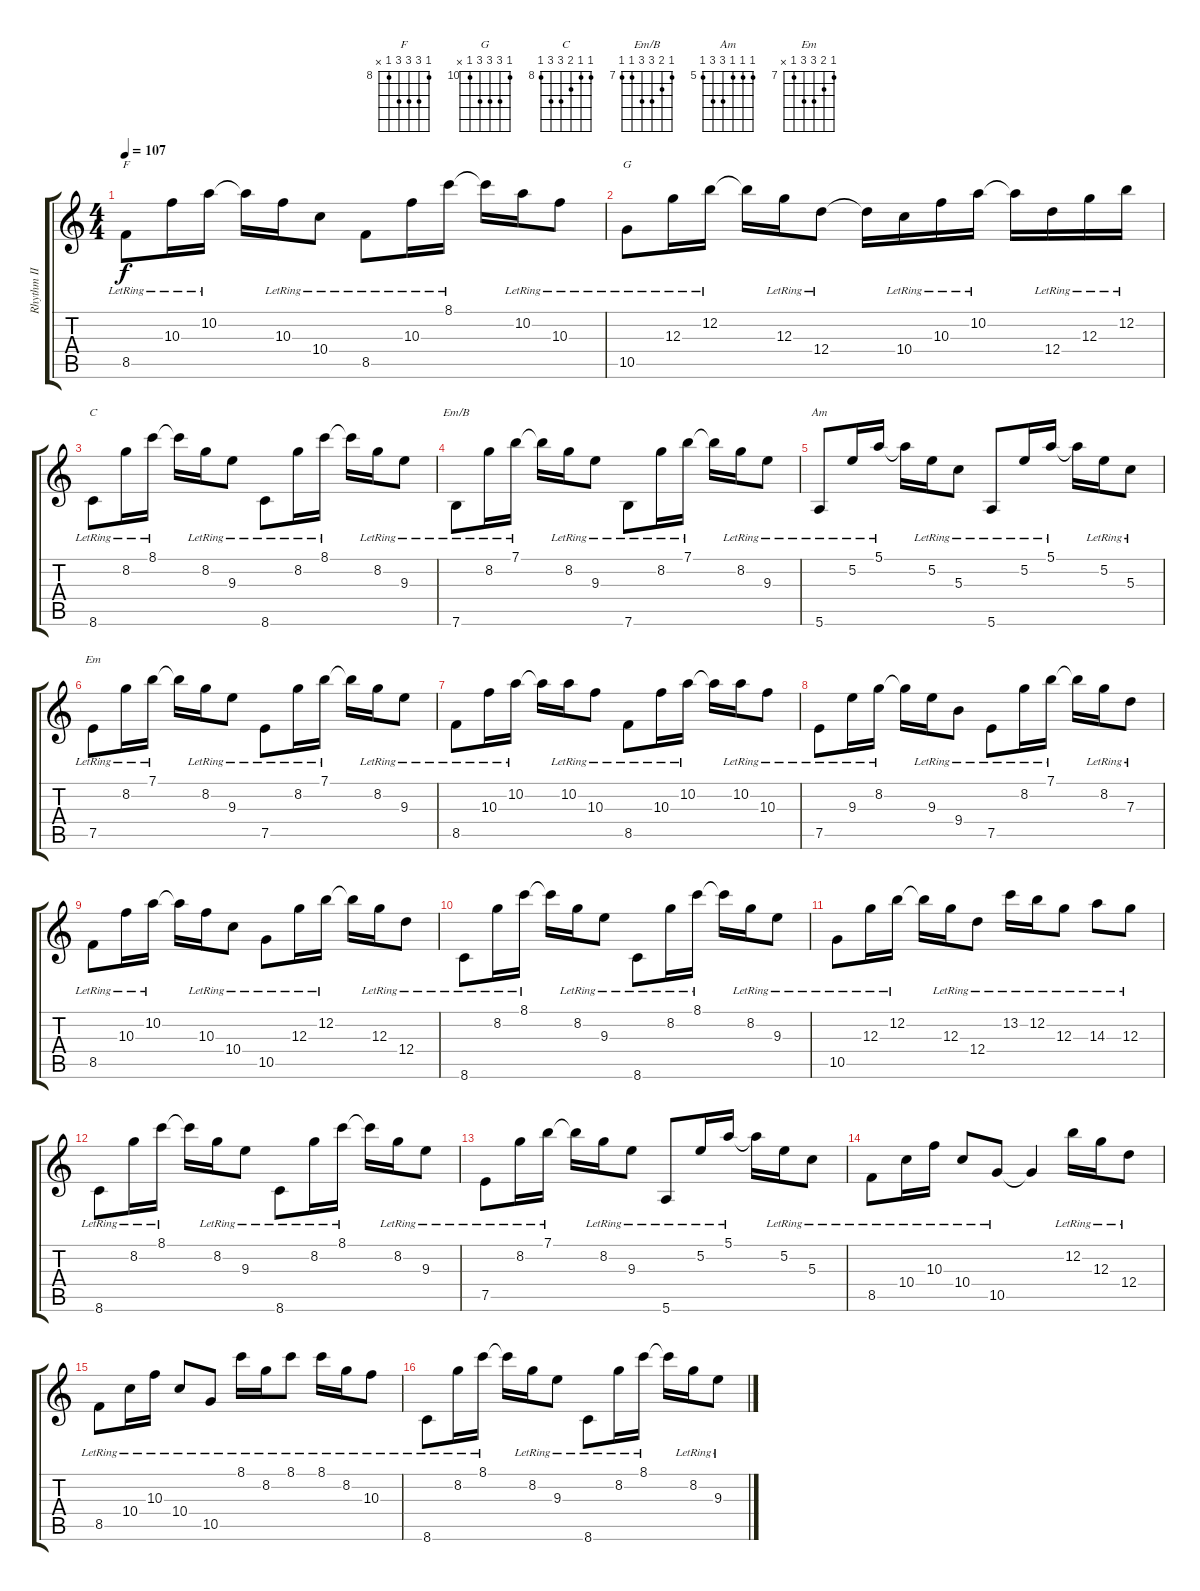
\track ("Rhythm II" "Rhythm II") {instrument acousticguitarsteel}
\staff {score tabs}
\tuning (E4 B3 G3 D3 A2 E2) {hide}
\chord ("F" 8 10 10 10 8 x) {firstfret 8}
\chord ("G" 10 12 12 12 10 x) {firstfret 10}
\chord ("C" 8 8 9 10 10 8) {firstfret 8}
\chord ("Em/B" 7 8 9 9 7 7) {firstfret 7}
\chord ("Am" 5 5 5 7 7 5) {firstfret 5}
\chord ("Em" 7 8 9 9 7 x) {firstfret 7}
\ts (4 4)
\tempo 107
\clef g2
\ks c
8.5{lr}.8{ch "F" dy f} 10.3{lr}.16 10.2{lr}.16 10.2{t}.16 10.3{lr}.16 10.4{lr}.8 8.5{lr}.8 10.3{lr}.16 8.1{lr}.16 8.1{t}.16 10.2{lr}.16 10.3{lr}.8 |
10.5{lr}.8{ch "G"} 12.3{lr}.16 12.2{lr}.16 12.2{t}.16 12.3{lr}.16 12.4{lr}.8 12.4{t}.16 10.4{lr}.16 10.3{lr}.16 10.2{lr}.16 10.2{t}.16 12.4{lr}.16 12.3{lr}.16 12.2{lr}.16 |
8.6{lr}.8{ch "C"} 8.2{lr}.16 8.1{lr}.16 8.1{t}.16 8.2{lr}.16 9.3{lr}.8 8.6{lr}.8 8.2{lr}.16 8.1{lr}.16 8.1{t}.16 8.2{lr}.16 9.3{lr}.8 |
7.6{lr}.8{ch "Em/B"} 8.2{lr}.16 7.1{lr}.16 7.1{t}.16 8.2{lr}.16 9.3{lr}.8 7.6{lr}.8 8.2{lr}.16 7.1{lr}.16 7.1{t}.16 8.2{lr}.16 9.3{lr}.8 |
5.6{lr}.8{ch "Am"} 5.2{lr}.16 5.1{lr}.16 5.1{t}.16 5.2{lr}.16 5.3{lr}.8 5.6{lr}.8 5.2{lr}.16 5.1{lr}.16 5.1{t}.16 5.2{lr}.16 5.3{lr}.8 |
7.5{lr}.8{ch "Em"} 8.2{lr}.16 7.1{lr}.16 7.1{t}.16 8.2{lr}.16 9.3{lr}.8 7.5{lr}.8 8.2{lr}.16 7.1{lr}.16 7.1{t}.16 8.2{lr}.16 9.3{lr}.8 |
8.5{lr}.8 10.3{lr}.16 10.2{lr}.16 10.2{t}.16 10.2{lr}.16 10.3{lr}.8 8.5{lr}.8 10.3{lr}.16 10.2{lr}.16 10.2{t}.16 10.2{lr}.16 10.3{lr}.8 |
7.5{lr}.8 9.3{lr}.16 8.2{lr}.16 8.2{t}.16 9.3{lr}.16 9.4{lr}.8 7.5{lr}.8 8.2{lr}.16 7.1{lr}.16 7.1{t}.16 8.2{lr}.16 7.3{lr}.8 |
8.5{lr}.8 10.3{lr}.16 10.2{lr}.16 10.2{t}.16 10.3{lr}.16 10.4{lr}.8 10.5{lr}.8 12.3{lr}.16 12.2{lr}.16 12.2{t}.16 12.3{lr}.16 12.4{lr}.8 |
8.6{lr}.8 8.2{lr}.16 8.1{lr}.16 8.1{t}.16 8.2{lr}.16 9.3{lr}.8 8.6{lr}.8 8.2{lr}.16 8.1{lr}.16 8.1{t}.16 8.2{lr}.16 9.3{lr}.8 |
10.5{lr}.8 12.3{lr}.16 12.2{lr}.16 12.2{t}.16 12.3{lr}.16 12.4{lr}.8 13.2{lr}.16 12.2{lr}.16 12.3{lr}.8 14.3{lr}.8 12.3{lr}.8 |
8.6{lr}.8 8.2{lr}.16 8.1{lr}.16 8.1{t}.16 8.2{lr}.16 9.3{lr}.8 8.6{lr}.8 8.2{lr}.16 8.1{lr}.16 8.1{t}.16 8.2{lr}.16 9.3{lr}.8 |
7.5{lr}.8 8.2{lr}.16 7.1{lr}.16 7.1{t}.16 8.2{lr}.16 9.3{lr}.8 5.6{lr}.8 5.2{lr}.16 5.1{lr}.16 5.1{t}.16 5.2{lr}.16 5.3{lr}.8 |
8.5{lr}.8 10.4{lr}.16 10.3{lr}.16 10.4{lr}.8 10.5{lr}.8 10.5{t}.4 12.2{lr}.16 12.3{lr}.16 12.4{lr}.8 |
8.5{lr}.8 10.4{lr}.16 10.3{lr}.16 10.4{lr}.8 10.5{lr}.8 8.1{lr}.16 8.2{lr}.16 8.1{lr}.8 8.1{lr}.16 8.2{lr}.16 10.3{lr}.8 |
8.6{lr}.8 8.2{lr}.16 8.1{lr}.16 8.1{t}.16 8.2{lr}.16 9.3{lr}.8 8.6{lr}.8 8.2{lr}.16 8.1{lr}.16 8.1{t}.16 8.2{lr}.16 9.3{lr}.8
